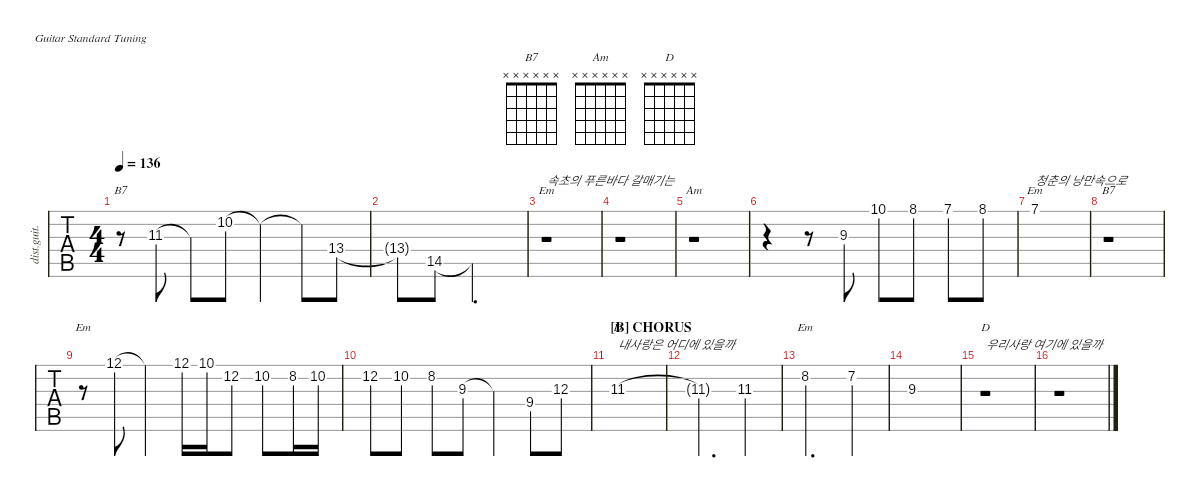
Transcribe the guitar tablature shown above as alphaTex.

\defaultSystemsLayout 4
\hideDynamics
\bracketExtendMode nobrackets
\track ("Distortion Guitar" "dist.guit.") {instrument distortionguitar}
\staff {tabs}
\tuning (E4 B3 G3 D3 A2 E2)
\chord ("Em" x x x x x x)
\chord ("B7" x x x x x x)
\chord ("Am" x x x x x x)
\chord ("Em" 7 x x x x x) {firstfret 7 showdiagram false showfingering false}
\chord ("D" x x 11 x x x) {firstfret 11 showdiagram false showfingering false}
\chord ("Em" x 8 x x x x) {firstfret 8 showdiagram false showfingering false}
\chord ("D" x x x x x x)
\ts (4 4)
\tempo 136
\clef g2
\ks c
r.8{ch "B7" dy mf} 11.3{acc #}.8 11.3{t acc #}.8 10.2.8 10.2{t}.4 10.2{t}.8 13.4{acc #}.8 |
13.4{t acc #}.8 14.5.8 14.5{t}.2{d} |
r.1{ch "Em" txt "속초의 푸른바다 갈매기는"} |
r.1 |
r.1{ch "Am"} |
r.4 r.8 9.3.8 10.1.8 8.1.8 7.1.8 8.1.8 |
7.1.1{ch "Em" txt "청춘의 낭만속으로"} |
r.1{ch "B7"} |
r.8{ch "Em"} 12.1.8 12.1{t}.4 12.1.16 10.1.16 12.2.8 10.2.8 8.2.16 10.2.16 |
12.2.8 10.2.8 8.2.8 9.3.8 9.3{t}.4 9.4.8 12.3.8 |
\section ("B" "CHORUS")
11.3{acc #}.1{ch "D" txt "내사랑은 어디에 있을까"} |
11.3{t acc #}.2{d} 11.3{acc #}.4 |
8.2.2{d ch "Em"} 7.2{acc #}.4 |
9.3.1 |
r.1{ch "D" txt "우리사랑 여기에 있을까"} |
r.1
